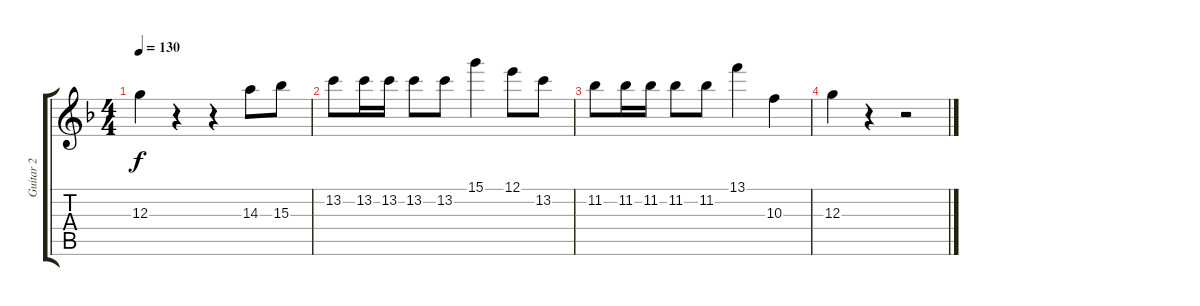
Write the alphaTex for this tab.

\track ("Guitar 2" "Guitar 2") {instrument electricguitarmuted}
\staff {score tabs}
\tuning (E4 B3 G3 D3 A2 E2) {hide}
\ts (4 4)
\tempo 130
\clef g2
\ks f
12.3.4{dy f} r.4 r.4 14.3.8 15.3.8 |
13.2.8 13.2.16 13.2.16 13.2.8 13.2.8 15.1.4 12.1.8 13.2.8 |
11.2.8 11.2.16 11.2.16 11.2.8 11.2.8 13.1.4 10.3.4 |
12.3.4 r.4 r.2
